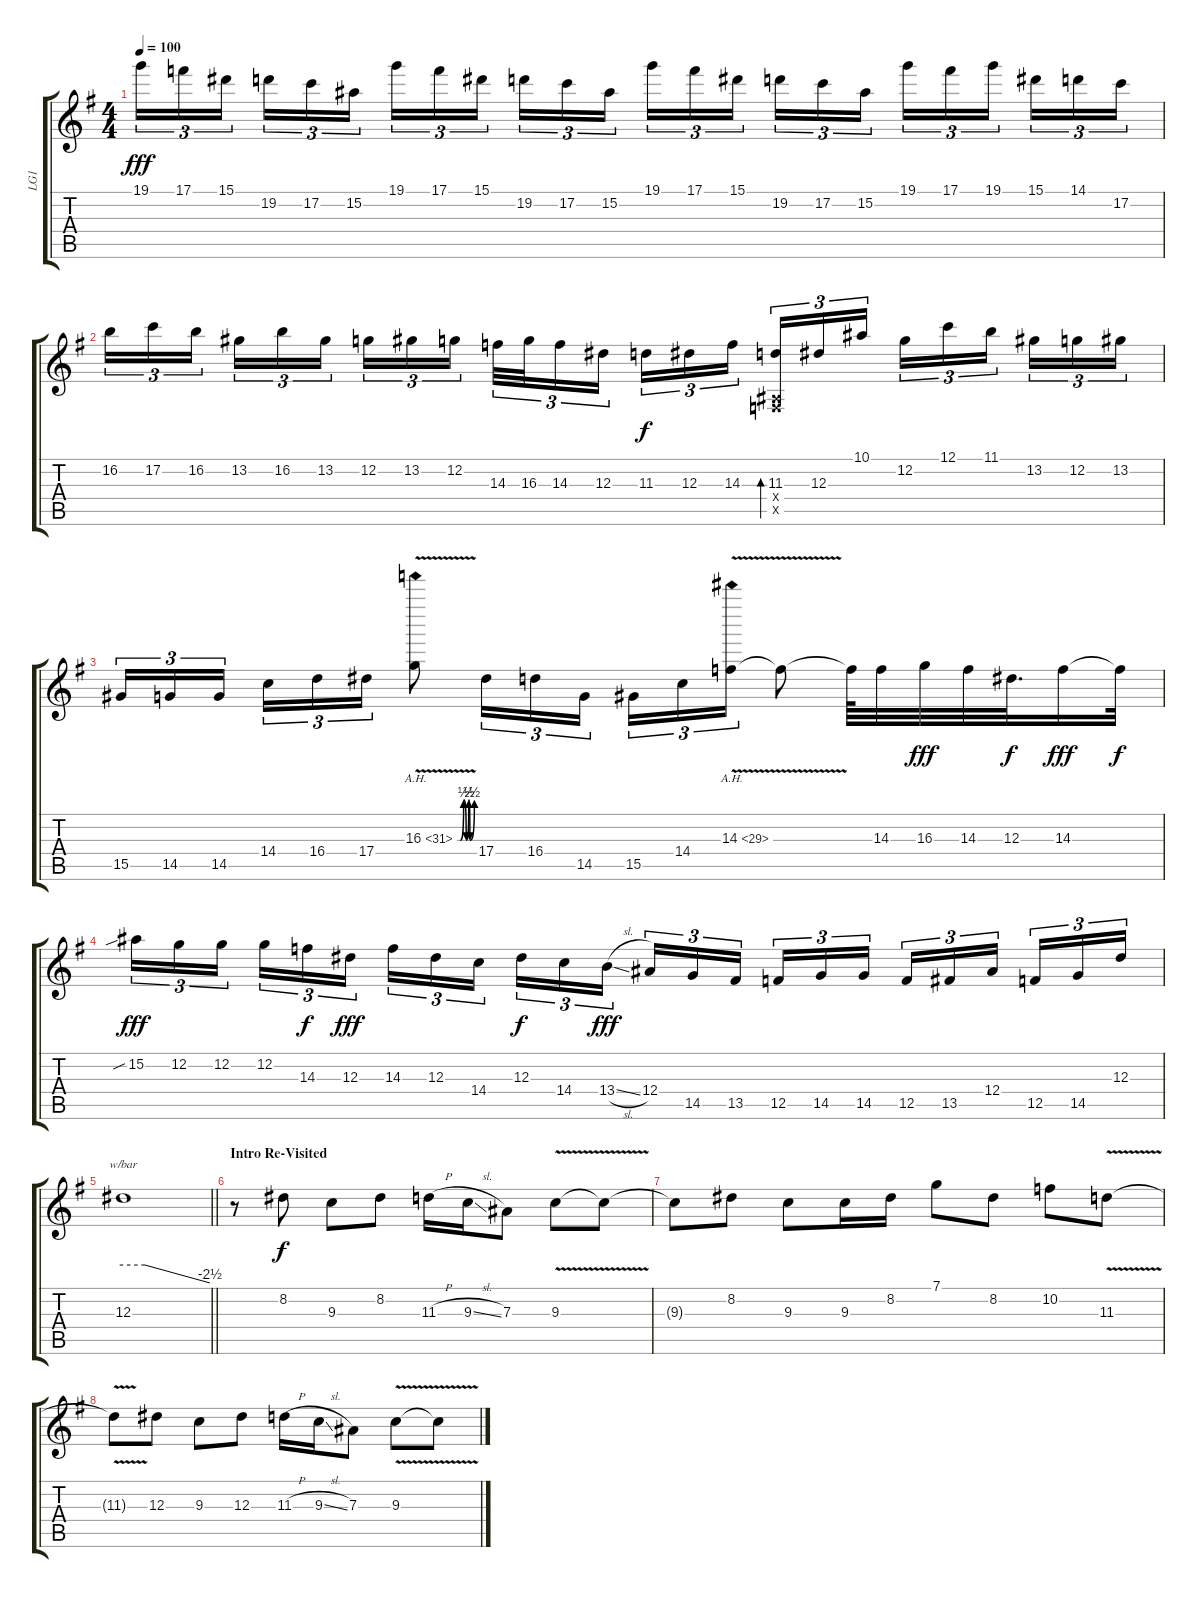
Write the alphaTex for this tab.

\track ("LG1" "LG1") {instrument distortionguitar}
\staff {score tabs}
\tuning (C4 G3 Eb3 Bb2 F2 C2) {hide}
\ts (4 4)
\tempo 100
\clef g2
\ks eminor
19.1.16{tu (3 2) dy fff} 17.1.16{tu (3 2)} 15.1.16{tu (3 2) beam splitsecondary} 19.2.16{tu (3 2)} 17.2.16{tu (3 2)} 15.2.16{tu (3 2)} 19.1.16{tu (3 2)} 17.1.16{tu (3 2)} 15.1.16{tu (3 2) beam splitsecondary} 19.2.16{tu (3 2)} 17.2.16{tu (3 2)} 15.2.16{tu (3 2)} 19.1.16{tu (3 2)} 17.1.16{tu (3 2)} 15.1.16{tu (3 2) beam splitsecondary} 19.2.16{tu (3 2)} 17.2.16{tu (3 2)} 15.2.16{tu (3 2)} 19.1.16{tu (3 2)} 17.1.16{tu (3 2)} 19.1.16{tu (3 2) beam splitsecondary} 15.1.16{tu (3 2)} 14.1.16{tu (3 2)} 17.2.16{tu (3 2)} |
16.2.16{tu (3 2)} 17.2.16{tu (3 2)} 16.2.16{tu (3 2) beam splitsecondary} 13.2.16{tu (3 2)} 16.2.16{tu (3 2)} 13.2.16{tu (3 2)} 12.2.16{tu (3 2)} 13.2.16{tu (3 2)} 12.2.16{tu (3 2) beam splitsecondary} 14.3.32{tu (3 2)} 16.3.32{tu (3 2)} 14.3.16{tu (3 2)} 12.3.16{tu (3 2)} 11.3.16{tu (3 2) dy f} 12.3.16{tu (3 2)} 14.3.16{tu (3 2) beam splitsecondary} (11.3 0.4{x} 0.5{x}).16{tu (3 2) bd 240} 12.3.16{tu (3 2)} 10.1.16{tu (3 2)} 12.2.16{tu (3 2)} 12.1.16{tu (3 2)} 11.1.16{tu (3 2) beam splitsecondary} 13.2.16{tu (3 2)} 12.2.16{tu (3 2)} 13.2.16{tu (3 2)} |
15.5.16{tu (3 2)} 14.5.16{tu (3 2)} 14.5.16{tu (3 2) beam splitsecondary} 14.4.16{tu (3 2)} 16.4.16{tu (3 2)} 17.4.16{tu (3 2)} 16.3{be (custom 0 0 10 0 22 2 31 0 40 2 44 0 60 2) ah 15 v}.8 17.4.16{tu (3 2)} 16.4.16{tu (3 2)} 14.5.16{tu (3 2)} 15.5.16{tu (3 2)} 14.4.16{tu (3 2)} 14.3{ah 15 v}.16{tu (3 2)} 14.3{t}.8 14.3{t}.64 14.3.32 16.3.32{dy fff} 14.3.32 12.3.32{d dy f} 14.3.16{dy fff} 14.3{t}.32{dy f} |
15.2{sib}.16{tu (3 2) dy fff} 12.2.16{tu (3 2)} 12.2.16{tu (3 2) beam splitsecondary} 12.2.16{tu (3 2)} 14.3.16{tu (3 2) dy f} 12.3.16{tu (3 2) dy fff} 14.3.16{tu (3 2)} 12.3.16{tu (3 2)} 14.4.16{tu (3 2) beam splitsecondary} 12.3.16{tu (3 2) dy f} 14.4.16{tu (3 2)} 13.4{sl}.16{tu (3 2) dy fff} 12.4.16{tu (3 2)} 14.5.16{tu (3 2)} 13.5.16{tu (3 2) beam splitsecondary} 12.5.16{tu (3 2)} 14.5.16{tu (3 2)} 14.5.16{tu (3 2)} 12.5.16{tu (3 2)} 13.5.16{tu (3 2)} 12.4.16{tu (3 2) beam splitsecondary} 12.5.16{tu (3 2)} 14.5.16{tu (3 2)} 12.3.16{tu (3 2)} |
\barLineRight lightlight
12.3.1{tbe (custom default 0 0 15 0 60 -10)} |
\section ("" "Intro Re-Visited")
r.8 8.2.8{dy f} 9.3.8 8.2.8 11.3{h}.16 9.3{sl}.16 7.3.8 9.3{v}.8 9.3{t}.8 |
9.3{t}.8 8.2.8 9.3.8 9.3.16 8.2.16 7.1.8 8.2.8 10.2.8 11.3{v}.8 |
11.3{t}.8 12.3.8 9.3.8 12.3.8 11.3{h}.16 9.3{sl}.16 7.3.8 9.3{v}.8 9.3{t}.8
